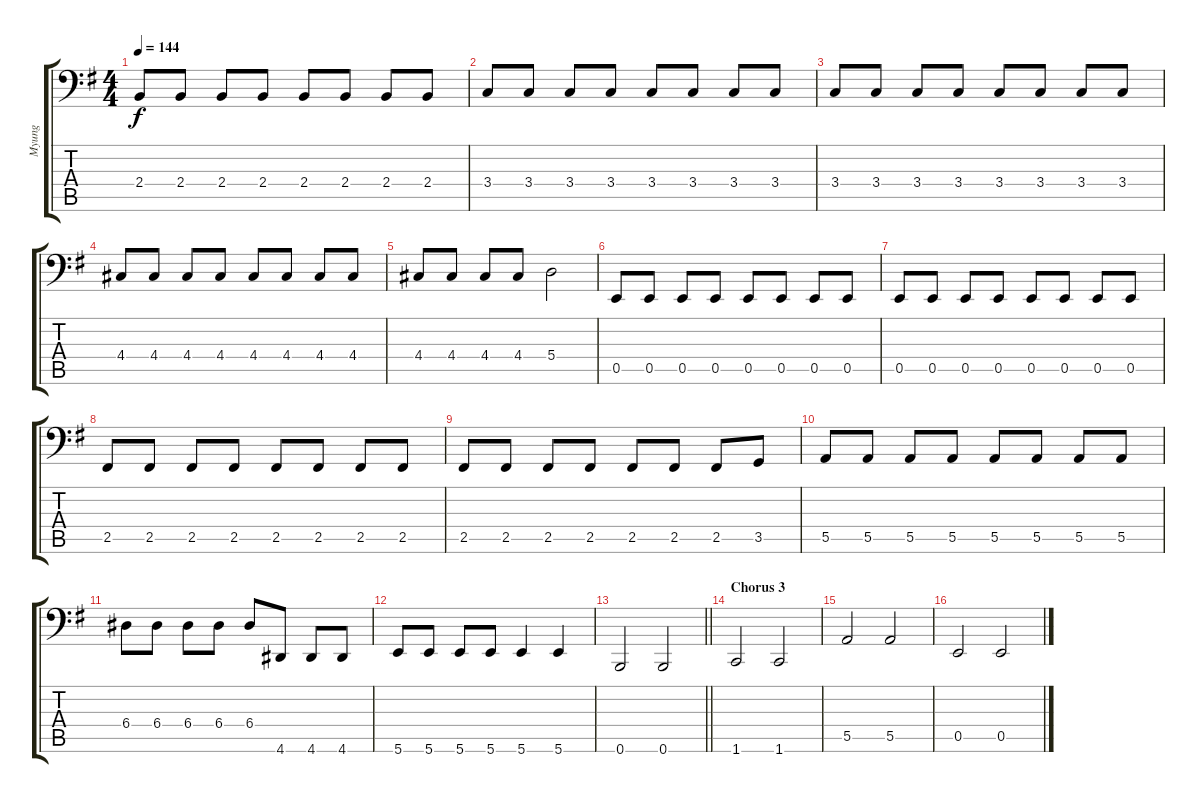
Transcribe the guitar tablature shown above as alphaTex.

\track ("Myung" "Myung") {instrument electricbassfinger}
\staff {score tabs}
\tuning (C3 G2 D2 A1 E1 B0) {hide}
\ts (4 4)
\tempo 144
\clef f4
\ks eminor
2.4.8{dy f} 2.4.8 2.4.8 2.4.8 2.4.8 2.4.8 2.4.8 2.4.8 |
3.4.8 3.4.8 3.4.8 3.4.8 3.4.8 3.4.8 3.4.8 3.4.8 |
3.4.8 3.4.8 3.4.8 3.4.8 3.4.8 3.4.8 3.4.8 3.4.8 |
4.4.8 4.4.8 4.4.8 4.4.8 4.4.8 4.4.8 4.4.8 4.4.8 |
4.4.8 4.4.8 4.4.8 4.4.8 5.4.2 |
0.5.8 0.5.8 0.5.8 0.5.8 0.5.8 0.5.8 0.5.8 0.5.8 |
0.5.8 0.5.8 0.5.8 0.5.8 0.5.8 0.5.8 0.5.8 0.5.8 |
2.5.8 2.5.8 2.5.8 2.5.8 2.5.8 2.5.8 2.5.8 2.5.8 |
2.5.8 2.5.8 2.5.8 2.5.8 2.5.8 2.5.8 2.5.8 3.5.8 |
5.5.8 5.5.8 5.5.8 5.5.8 5.5.8 5.5.8 5.5.8 5.5.8 |
6.4.8 6.4.8 6.4.8 6.4.8 6.4.8 4.6.8 4.6.8 4.6.8 |
5.6.8 5.6.8 5.6.8 5.6.8 5.6.4 5.6.4 |
\barLineRight lightlight
0.6.2 0.6.2 |
\section ("" "Chorus 3")
1.6.2 1.6.2 |
5.5.2 5.5.2 |
0.5.2 0.5.2
